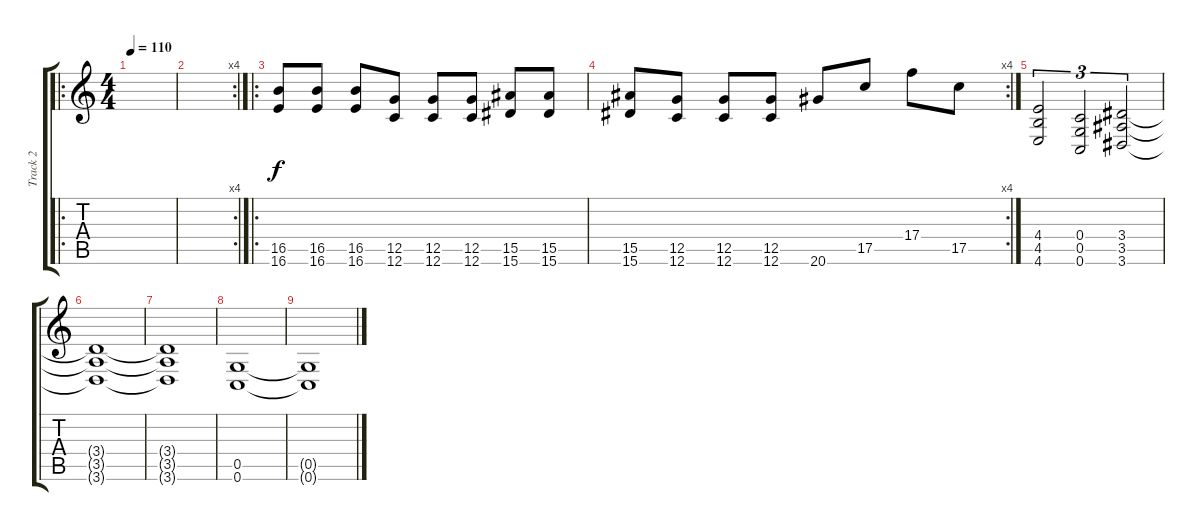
\track ("Track 2" "Track 2") {instrument distortionguitar}
\staff {score tabs}
\tuning (D4 A3 F3 C3 G2 C2) {hide}
\ro
\ts (4 4)
\tempo 110
\clef g2
\ks c
|
\rc 4
|
\ro
(16.5 16.6).8 (16.5 16.6).8 (16.5 16.6).8 (12.5 12.6).8 (12.5 12.6).8 (12.5 12.6).8 (15.5 15.6).8 (15.5 15.6).8 |
\rc 4
(15.5 15.6).8 (12.5 12.6).8 (12.5 12.6).8 (12.5 12.6).8 20.6.8 17.5.8 17.4.8 17.5.8 |
(4.4 4.5 4.6).2{tu (3 2)} (0.4 0.5 0.6).2{tu (3 2)} (3.4 3.5 3.6).2{tu (3 2)} |
(3.4{t} 3.5{t} 3.6{t}).1 |
(3.4{t} 3.5{t} 3.6{t}).1 |
(0.5 0.6).1 |
(0.5{t} 0.6{t}).1
